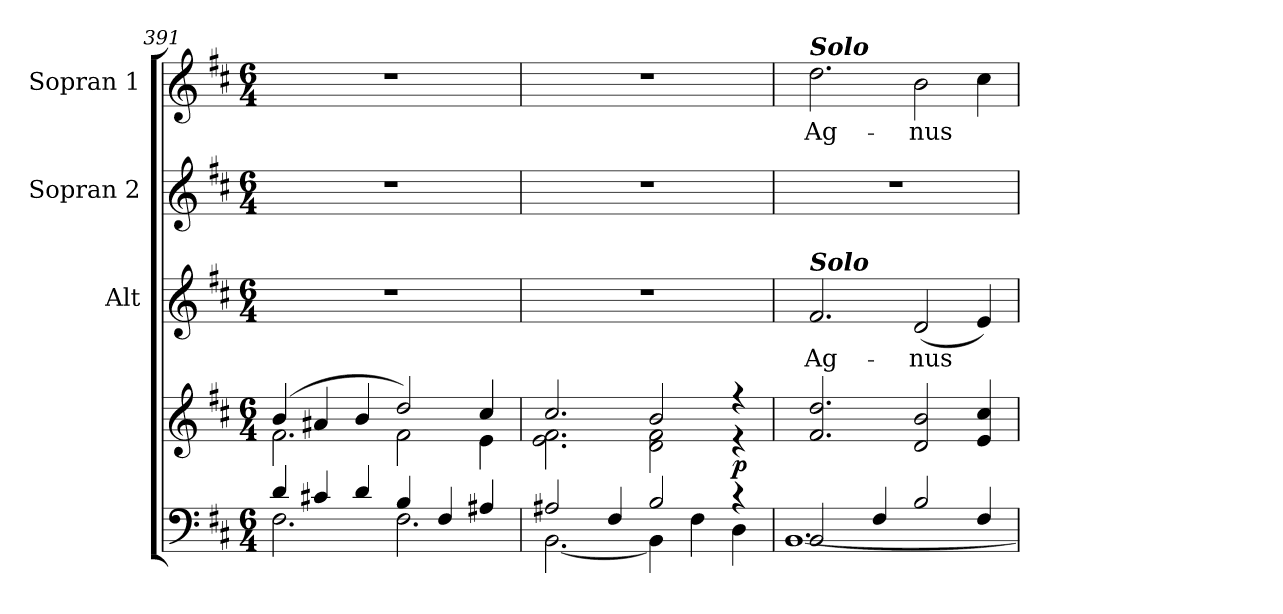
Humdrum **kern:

**kern	**kern	**dynam	**kern	**text	**kern	**kern	**text
*part4	*part4	*part4	*part3	*part3	*part2	*part1	*part1
*staff5	*staff4	*staff4/5	*staff3	*staff3	*staff2	*staff1	*staff1
*	*	*	*I"Alt	*	*I"Sopran 2	*I"Sopran 1	*
*	*	*	*I'A.	*	*I'S. 2	*I'S. 1	*
*clefF4	*clefG2	*	*clefG2	*	*clefG2	*clefG2	*
*k[f#c#]	*k[f#c#]	*	*k[f#c#]	*	*k[f#c#]	*k[f#c#]	*
*D:	*D:	*	*D:	*	*D:	*D:	*
*M6/4	*M6/4	*	*M6/4	*	*M6/4	*M6/4	*
=391	=391	=391	=391	=391	=391	=391	=391
*^	*^	*	*	*	*	*	*
4d/	2.F#\	(4b/	2.f#\	.	1.r	.	1.r	1.r	.
4c#X/	.	4a#X/	.	.	.	.	.	.	.
4d/	.	4b/	.	.	.	.	.	.	.
4B/	2.F#\	2dd/)	2f#\	.	.	.	.	.	.
4F#/	.	.	.	.	.	.	.	.	.
4A#X/	.	4cc#/	4e\	.	.	.	.	.	.
!!LO:LB:g=z
=392	=392	=392	=392	=392	=392	=392	=392	=392	=392
2A#X/	[<2.BB\	2.cc#/	2.e\ 2.f#\	.	1.r	.	1.r	1.r	.
4F#/	.	.	.	.	.	.	.	.	.
2B/	4BB\]	2b/	2d\ 2f#\	.	.	.	.	.	.
.	4F#\	.	.	.	.	.	.	.	.
!	!	!	!	!LO:DY:b	!	!	!	!	!
4rB	4D\	4r	4r	p	.	.	.	.	.
=393	=393	=393	=393	=393	=393	=393	=393	=393	=393
!	!	!	!	!	!	!	!	!LO:TX:a:Bi:t=Solo	!
!	!	!	!	!	!LO:TX:a:Bi:t=Solo	!	!	!	!
!	!	!	!	!	!	!LO:LY:b	!	!	!LO:LY:b
*	*	*v	*v	*	*	*	*	*	*
2BB/	[<1.BB	2.f#/ 2.dd/	.	2.f#/	Ag-	1.r	2.dd\	Ag-
4F#/	.	.	.	.	.	.	.	.
!	!	!	!	!	!LO:LY:b	!	!	!LO:LY:b
2B/	.	2d/ 2b/	.	(<2d/	-nus	.	2b\	-nus
4F#/	.	4e/ 4cc#/	.	4e/)	.	.	4cc#\	.
*v	*v	*	*	*	*	*	*	*
=	=	=	=	=	=	=	=
*-	*-	*-	*-	*-	*-	*-	*-
